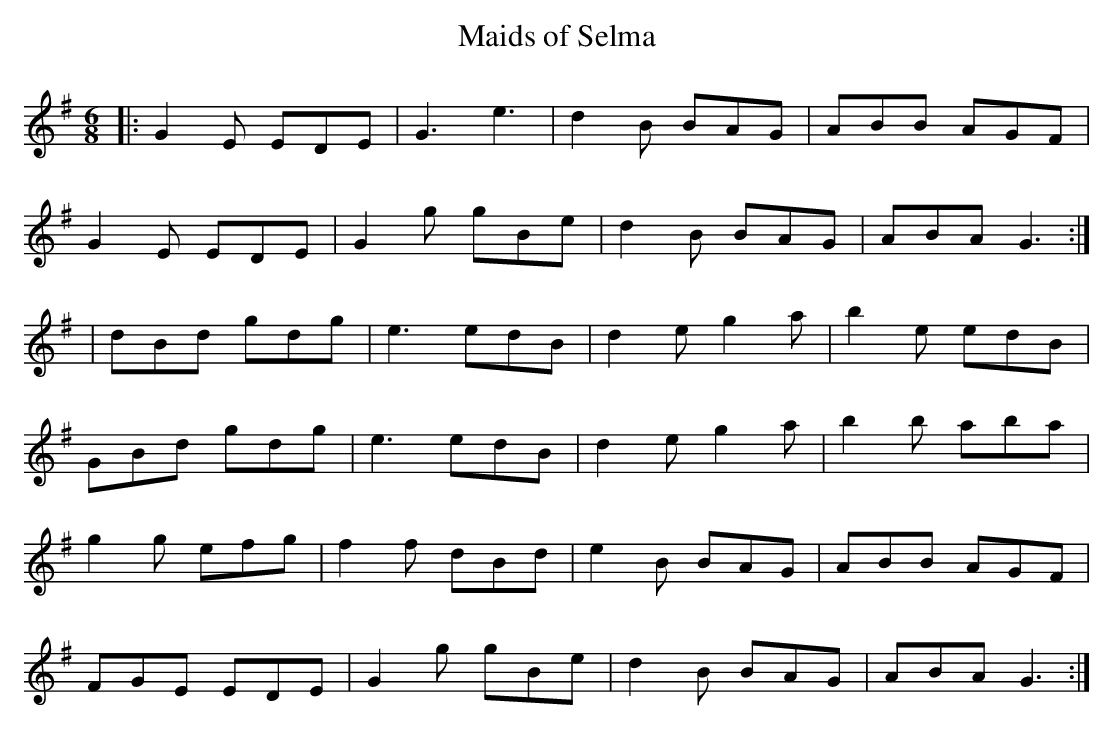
X:1
T:Maids of Selma
M:6/8
K:G
|: G2 E EDE | G3 e3 | d2 B BAG | ABB AGF |
G2 E EDE | G2 g gBe | d2 B BAG | ABA G3 :|
| dBd gdg | e3 edB | d2 e g2 a | b2 e edB |
GBd gdg | e3 edB | d2 e g2 a | b2 b aba |
g2 g efg | f2 f dBd | e2 B BAG | ABB AGF |
FGE EDE | G2 g gBe | d2 B BAG | ABA G3 :|
